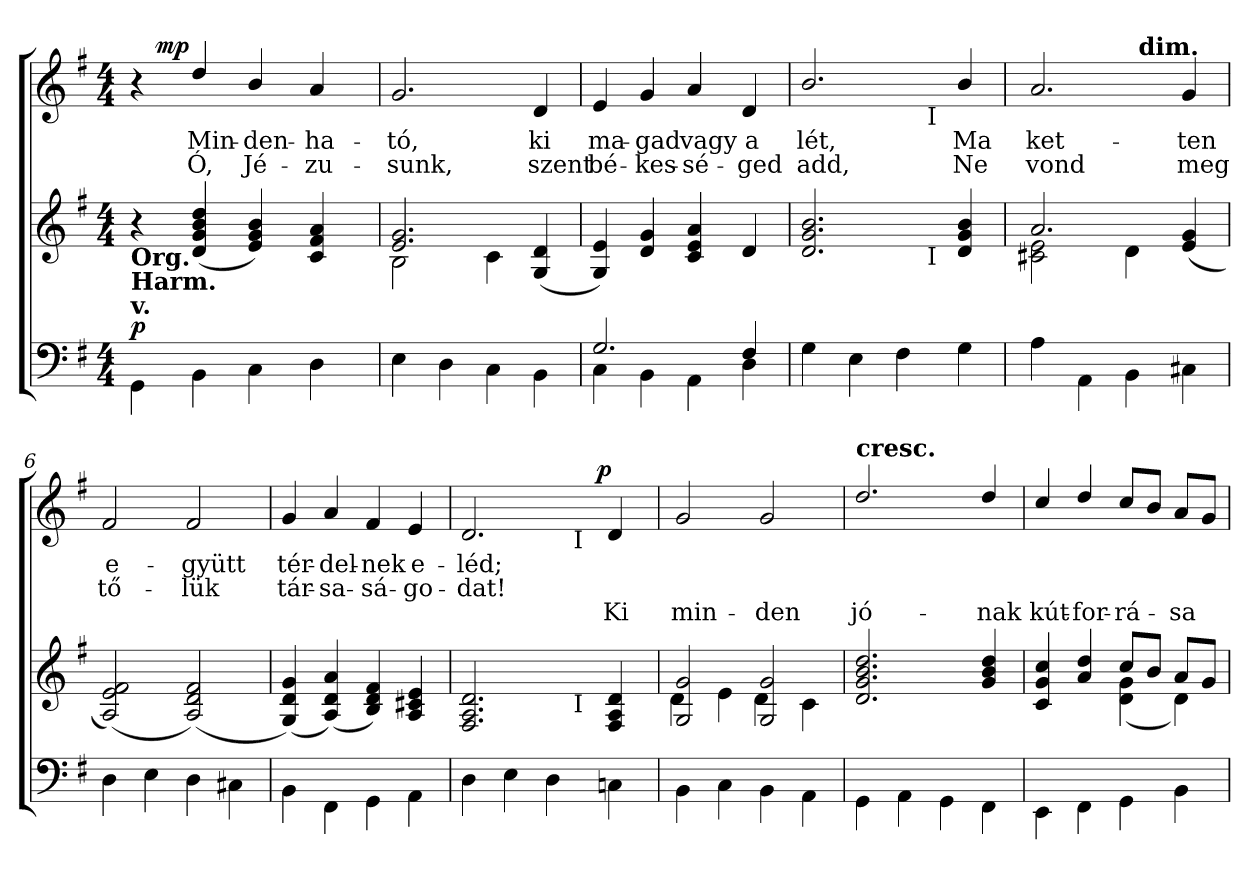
**kern	**dynam	**kern	**kern	**text	**text	**text	**dynam
*part3	*part3	*part2	*part1	*part1	*part1	*part1	*part1
*staff3	*staff3	*staff2	*staff1	*staff1	*staff1	*staff1	*staff1
*clefF4	*	*clefG2	*clefG2	*	*	*	*
*k[f#]	*	*k[f#]	*k[f#]	*	*	*	*
*e:	*	*e:	*e:	*	*	*	*
*M4/4	*	*M4/4	*M4/4	*	*	*	*
=1	=1	=1	=1	=1	=1	=1	=1
!	!	!	!LO:TX:a:B:t=Moderato	!	!	!	!
!	!	!	!LO:TX:b:B:t=Szopr.	!	!	!	!
!	!	!LO:TX:b:B:t=Org.	!	!	!	!	!
!LO:TX:a:B:t=v.	!	!	!	!	!	!	!
!LO:TX:a:B:t=Harm.	!	!	!	!	!	!	!
!	!LO:DY:a	!	!	!	!	!	!
*	*	*	*^	*	*	*	*
4GG\	p	4r	4r	16.ryy	.	.	.	.
!	!	!	!	!	!	!	!	!LO:DY:a
.	.	.	.	2ryy	.	.	.	mp
!	!	!	!	!	!LO:LY:b	!LO:LY:b	!	!
4BB\	.	(4d/ 4g/ 4b/ 4dd/	4dd/	.	Min-	Ó,	.	.
!	!	!	!	!	!LO:LY:b	!LO:LY:b	!	!
4C\	.	4e/ 4g/ 4b/)	4b/	.	-den-	Jé-	.	.
.	.	.	.	4ryy	.	.	.	.
!	!	!	!	!	!LO:LY:b	!LO:LY:b	!	!
4D\	.	4c/ 4f#/ 4a/	4a/	.	-ha-	-zu-	.	.
.	.	.	.	8ryy	.	.	.	.
.	.	.	.	32ryy	.	.	.	.
*	*	*	*v	*v	*	*	*	*
=2	=2	=2	=2	=2	=2	=2	=2
*	*	*^	*	*	*	*	*
*	*	*	*	*^	*	*	*	*
!	!	!	!	!	!	!LO:LY:b	!LO:LY:b	!	!
*	*	*	*	*v	*v	*	*	*	*
4E\	.	2.e/ 2.g/	2B\	2.g/	-tó,	-sunk,	.	.
4D\	.	.	.	.	.	.	.	.
4C\	.	.	4c\	.	.	.	.	.
!	!	!	!	!	!LO:LY:b	!LO:LY:b	!	!
4BB\	.	(4G/ 4d/	4ryy	4d/	ki	szent	.	.
*	*	*v	*v	*	*	*	*	*
=3	=3	=3	=3	=3	=3	=3	=3
*^	*	*	*	*	*	*	*
*	*	*	*^	*	*	*	*	*
!	!	!	!	!	!	!LO:LY:b	!LO:LY:b	!	!
*	*	*	*v	*v	*	*	*	*	*
2.G/	4C\	.	4G/ 4e/)	4e/	ma-	bé-	.	.
!	!	!	!	!	!LO:LY:b	!LO:LY:b	!	!
.	4BB\	.	4d/ 4g/	4g/	-gad	-kes-	.	.
!	!	!	!	!	!LO:LY:b	!LO:LY:b	!	!
.	4AA\	.	4c/ 4e/ 4a/	4a/	vagy	-sé-	.	.
!	!	!	!	!	!LO:LY:b	!LO:LY:b	!	!
4F#/	4D\	.	4d/	4d/	a	-ged	.	.
*v	*v	*	*	*	*	*	*	*
=4	=4	=4	=4	=4	=4	=4	=4
*^	*	*	*	*	*	*	*
!	!	!	!	!	!LO:LY:b	!LO:LY:b	!	!
*v	*v	*	*^	*^	*	*	*	*
4G\	.	2.d/ 2.g/ 2.b/	2ryy	2.b/	2ryy	lét,	add,	.	.
4E\	.	.	.	.	.	.	.	.	.
4F#\	.	.	8ryy	.	8ryy	.	.	.	.
!	!	!	!	!	!LO:TX:b:t=I	!	!	!	!
!	!	!	!LO:TX:b:t=I	!	!	!	!	!	!
.	.	.	4.ryy	.	4.ryy	.	.	.	.
!	!	!	!	!	!	!LO:LY:b	!LO:LY:b	!	!
4G\	.	4d/ 4g/ 4b/	.	4b/	.	Ma	Ne	.	.
!!LO:LB:g=z	!!
=5	=5	=5	=5	=5	=5	=5	=5	=5	=5
!	!	!	!	!	!	!LO:LY:b	!LO:LY:b	!	!
4A\	.	2.a/	2c#X\ 2e\	2.a/	2ryy	ket-	vond	.	.
4AA\	.	.	.	.	.	.	.	.	.
4BB\	.	.	4d\	.	32ryy	.	.	.	.
!	!	!	!	!	!LO:TX:a:B:t=dim.	!	!	!	!
.	.	.	.	.	4...ryy	.	.	.	.
!	!	!	!	!	!	!LO:LY:b	!LO:LY:b	!	!
4C#X\	.	(4e/ 4g/	4ryy	4g/	.	-ten	meg	.	.
*	*	*v	*v	*	*	*	*	*	*
*	*	*	*v	*v	*	*	*	*
=6	=6	=6	=6	=6	=6	=6	=6
*	*	*^	*^	*	*	*	*
!	!	!	!	!	!	!LO:LY:b	!LO:LY:b	!	!
*	*	*v	*v	*	*	*	*	*	*
*	*	*	*v	*v	*	*	*	*
4D\	.	(2A/ 2e/ 2f#/)	2f#/	e-	tő-	.	.
4E\	.	.	.	.	.	.	.
!	!	!	!	!LO:LY:b	!LO:LY:b	!	!
4D\	.	(2A/ 2d/ 2f#/)	2f#/	-gyütt	-lük	.	.
4C#X\	.	.	.	.	.	.	.
=7	=7	=7	=7	=7	=7	=7	=7
!	!	!	!	!LO:LY:b	!LO:LY:b	!	!
4BB\	.	(4G/ 4d/ 4g/)	4g/	tér-	tár-	.	.
!	!	!	!	!LO:LY:b	!LO:LY:b	!	!
4FF#\	.	(4A/ 4d/ 4a/)	4a/	-del-	-sa-	.	.
!	!	!	!	!LO:LY:b	!LO:LY:b	!	!
4GG\	.	4B/ 4d/ 4f#/)	4f#/	-nek	-sá-	.	.
!	!	!	!	!LO:LY:b	!LO:LY:b	!	!
4AA\	.	4A/ 4c#X/ 4e/	4e/	e-	-go-	.	.
=8	=8	=8	=8	=8	=8	=8	=8
!	!	!	!	!LO:LY:b	!LO:LY:b	!	!
*	*	*^	*^	*	*	*	*
*	*	*	*	*	*^	*	*	*	*
4D\	.	2.F#/ 2.A/ 2.d/	2ryy	2.d/	2ryy	2ryy	-léd;	-dat!	.	.
4E\	.	.	.	.	.	.	.	.	.	.
4D\	.	.	8ryy	.	8..ryy	8ryy	.	.	.	.
!	!	!	!	!	!	!LO:TX:b:t=I	!	!	!	!
!	!	!	!LO:TX:b:t=I	!	!	!	!	!	!	!
.	.	.	4.ryy	.	.	4.ryy	.	.	.	.
!	!	!	!	!	!	!	!	!	!	!LO:DY:a
.	.	.	.	.	4ryy	.	.	.	.	p
!	!	!	!	!	!	!	!	!	!LO:LY:b	!
4Cn\	.	4F#/ 4A/ 4d/	.	4d/	.	.	.	.	Ki	.
.	.	.	.	.	32ryy	.	.	.	.	.
*	*	*	*	*v	*v	*v	*	*	*	*
!!LO:LB:g=z
=9	=9	=9	=9	=9	=9	=9	=9	=9
*	*	*	*	*^	*	*	*	*
*	*	*	*	*	*^	*	*	*	*
!	!	!	!	!	!	!	!	!	!LO:LY:b	!
*	*	*	*	*v	*v	*v	*	*	*	*
4BB\	.	2G/ 2g/	4d\	2g/	.	.	min-	.
4C\	.	.	4e\	.	.	.	.	.
!	!	!	!	!	!	!	!LO:LY:b	!
4BB\	.	2G/ 2g/	4d\	2g/	.	.	-den	.
4AA\	.	.	4c\	.	.	.	.	.
*	*	*v	*v	*	*	*	*	*
=10	=10	=10	=10	=10	=10	=10	=10
*	*	*^	*	*	*	*	*
!	!	!	!	!LO:TX:a:B:t=cresc.	!	!	!	!
!	!	!	!	!	!	!	!LO:LY:b	!
*	*	*v	*v	*	*	*	*	*
4GG\	.	2.d/ 2.g/ 2.b/ 2.dd/	2.dd/	.	.	jó-	.
4AA\	.	.	.	.	.	.	.
4GG\	.	.	.	.	.	.	.
!	!	!	!	!	!	!LO:LY:b	!
4FF#\	.	4g/ 4b/ 4dd/	4dd/	.	.	-nak	.
=11	=11	=11	=11	=11	=11	=11	=11
*	*	*^	*	*	*	*	*
!	!	!	!	!	!	!	!LO:LY:b	!
4EE\	.	4c/ 4g/ 4cc/	2ryy	4cc/	.	.	kút-	.
!	!	!	!	!	!	!	!LO:LY:b	!
4FF#\	.	4a/ 4dd/	.	4dd/	.	.	-for-	.
!	!	!	!	!	!	!	!LO:LY:b	!
4GG\	.	8cc/L	(4d\ 4g\	8cc/L	.	.	-rá-	.
.	.	8b/J	.	8b/J	.	.	.	.
!	!	!	!	!	!	!	!LO:LY:b	!
4BB\	.	8a/L	4d\)	8a/L	.	.	-sa	.
.	.	8g/J	.	8g/J	.	.	.	.
*	*	*v	*v	*	*	*	*	*
=	=	=	=	=	=	=	=
*-	*-	*-	*-	*-	*-	*-	*-
